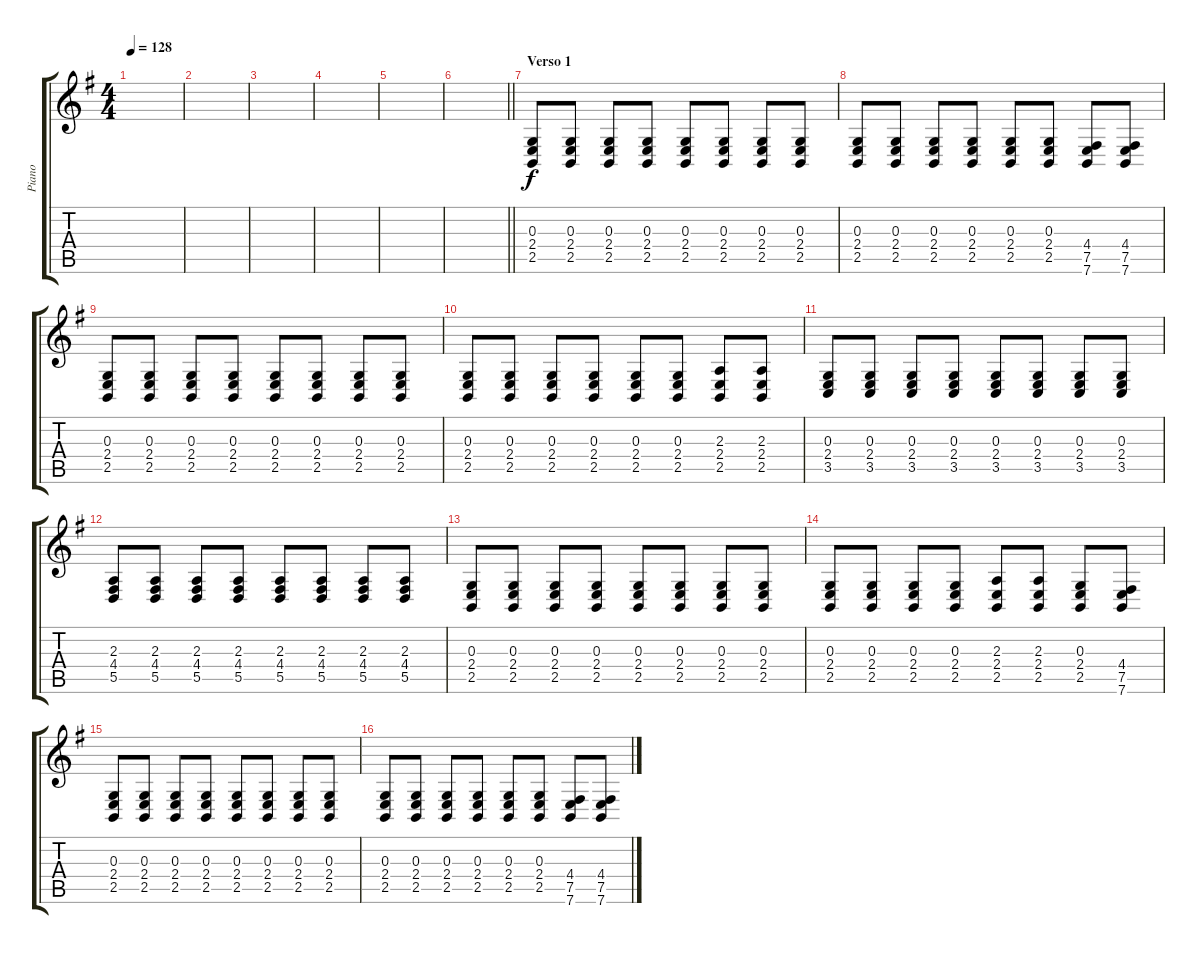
\track ("Piano" "Piano") {instrument electricgrandpiano}
\staff {score tabs}
\tuning (E4 B3 G3 D3 A2 E2) {hide}
\ts (4 4)
\tempo 128
\clef g2
\ks g
|
|
|
|
|
\barLineRight lightlight
|
\section ("" "Verso 1")
(0.3 2.4 2.5).8 (0.3 2.4 2.5).8 (0.3 2.4 2.5).8 (0.3 2.4 2.5).8 (0.3 2.4 2.5).8 (0.3 2.4 2.5).8 (0.3 2.4 2.5).8 (0.3 2.4 2.5).8 |
(0.3 2.4 2.5).8 (0.3 2.4 2.5).8 (0.3 2.4 2.5).8 (0.3 2.4 2.5).8 (0.3 2.4 2.5).8 (0.3 2.4 2.5).8 (4.4 7.5 7.6).8 (4.4 7.5 7.6).8 |
(0.3 2.4 2.5).8 (0.3 2.4 2.5).8 (0.3 2.4 2.5).8 (0.3 2.4 2.5).8 (0.3 2.4 2.5).8 (0.3 2.4 2.5).8 (0.3 2.4 2.5).8 (0.3 2.4 2.5).8 |
(0.3 2.4 2.5).8 (0.3 2.4 2.5).8 (0.3 2.4 2.5).8 (0.3 2.4 2.5).8 (0.3 2.4 2.5).8 (0.3 2.4 2.5).8 (2.3 2.4 2.5).8 (2.3 2.4 2.5).8 |
(0.3 2.4 3.5).8 (0.3 2.4 3.5).8 (0.3 2.4 3.5).8 (0.3 2.4 3.5).8 (0.3 2.4 3.5).8 (0.3 2.4 3.5).8 (0.3 2.4 3.5).8 (0.3 2.4 3.5).8 |
(2.3 4.4 5.5).8 (2.3 4.4 5.5).8 (2.3 4.4 5.5).8 (2.3 4.4 5.5).8 (2.3 4.4 5.5).8 (2.3 4.4 5.5).8 (2.3 4.4 5.5).8 (2.3 4.4 5.5).8 |
(0.3 2.4 2.5).8 (0.3 2.4 2.5).8 (0.3 2.4 2.5).8 (0.3 2.4 2.5).8 (0.3 2.4 2.5).8 (0.3 2.4 2.5).8 (0.3 2.4 2.5).8 (0.3 2.4 2.5).8 |
(0.3 2.4 2.5).8 (0.3 2.4 2.5).8 (0.3 2.4 2.5).8 (0.3 2.4 2.5).8 (2.3 2.4 2.5).8 (2.3 2.4 2.5).8 (0.3 2.4 2.5).8 (4.4 7.5 7.6).8 |
(0.3 2.4 2.5).8 (0.3 2.4 2.5).8 (0.3 2.4 2.5).8 (0.3 2.4 2.5).8 (0.3 2.4 2.5).8 (0.3 2.4 2.5).8 (0.3 2.4 2.5).8 (0.3 2.4 2.5).8 |
(0.3 2.4 2.5).8 (0.3 2.4 2.5).8 (0.3 2.4 2.5).8 (0.3 2.4 2.5).8 (0.3 2.4 2.5).8 (0.3 2.4 2.5).8 (4.4 7.5 7.6).8 (4.4 7.5 7.6).8
